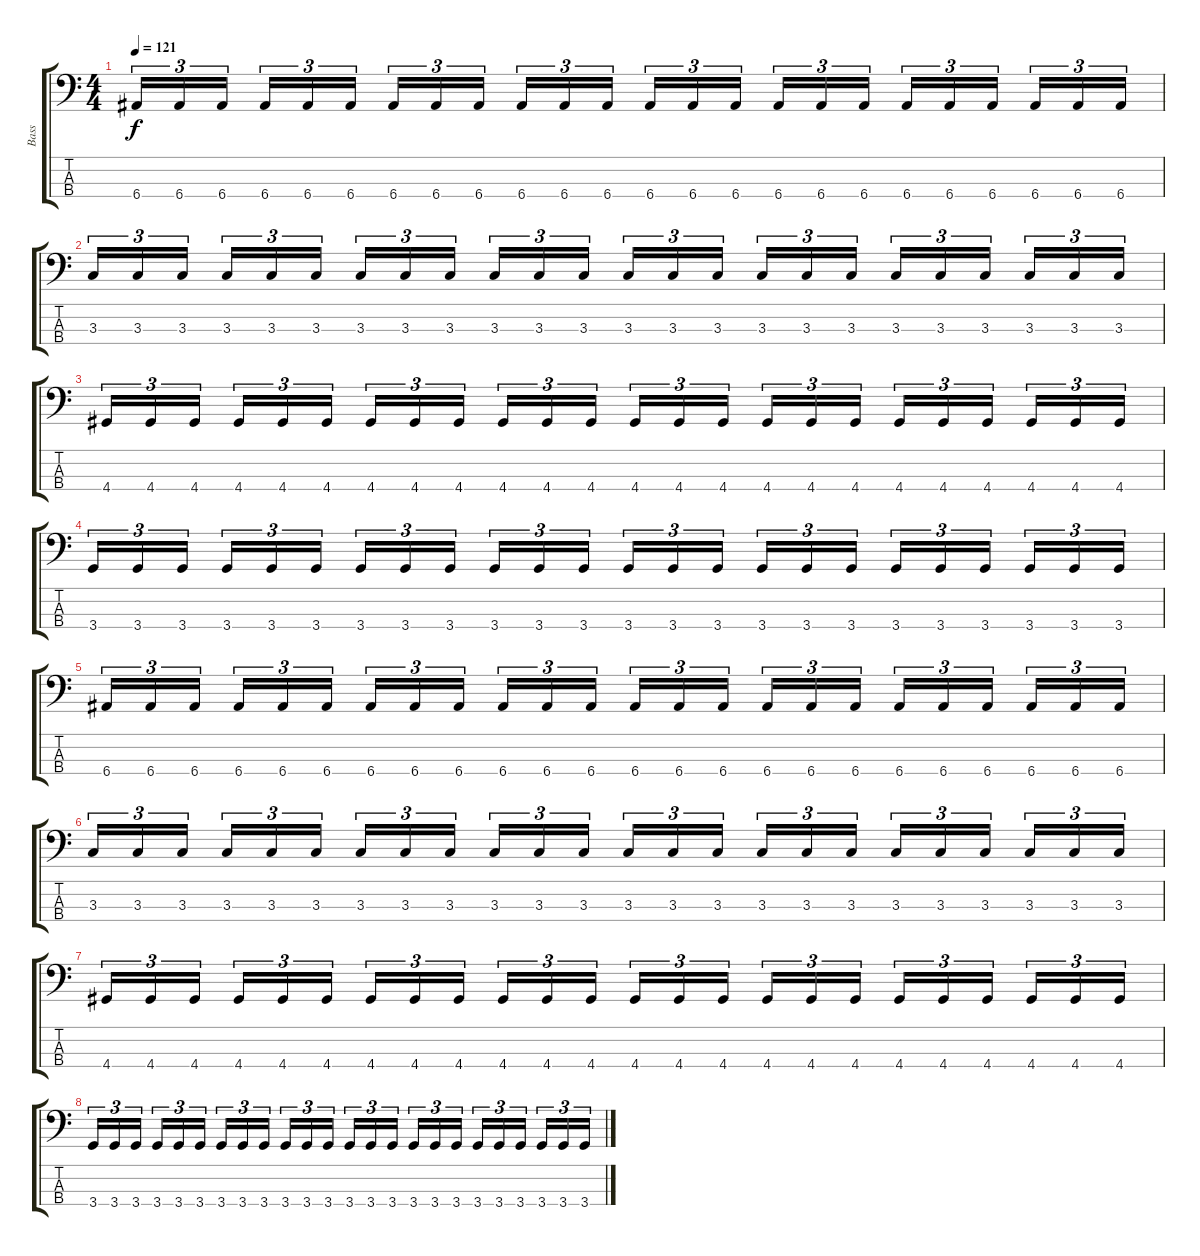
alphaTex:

\track ("Bass" "Bass") {instrument electricbasspick}
\staff {score tabs}
\tuning (G2 D2 A1 E1) {hide}
\ts (4 4)
\tempo 121
\clef f4
\ks c
6.4.16{tu (3 2) dy f} 6.4.16{tu (3 2)} 6.4.16{tu (3 2)} 6.4.16{tu (3 2)} 6.4.16{tu (3 2)} 6.4.16{tu (3 2)} 6.4.16{tu (3 2)} 6.4.16{tu (3 2)} 6.4.16{tu (3 2)} 6.4.16{tu (3 2)} 6.4.16{tu (3 2)} 6.4.16{tu (3 2)} 6.4.16{tu (3 2)} 6.4.16{tu (3 2)} 6.4.16{tu (3 2)} 6.4.16{tu (3 2)} 6.4.16{tu (3 2)} 6.4.16{tu (3 2)} 6.4.16{tu (3 2)} 6.4.16{tu (3 2)} 6.4.16{tu (3 2)} 6.4.16{tu (3 2)} 6.4.16{tu (3 2)} 6.4.16{tu (3 2)} |
3.3.16{tu (3 2)} 3.3.16{tu (3 2)} 3.3.16{tu (3 2)} 3.3.16{tu (3 2)} 3.3.16{tu (3 2)} 3.3.16{tu (3 2)} 3.3.16{tu (3 2)} 3.3.16{tu (3 2)} 3.3.16{tu (3 2)} 3.3.16{tu (3 2)} 3.3.16{tu (3 2)} 3.3.16{tu (3 2)} 3.3.16{tu (3 2)} 3.3.16{tu (3 2)} 3.3.16{tu (3 2)} 3.3.16{tu (3 2)} 3.3.16{tu (3 2)} 3.3.16{tu (3 2)} 3.3.16{tu (3 2)} 3.3.16{tu (3 2)} 3.3.16{tu (3 2)} 3.3.16{tu (3 2)} 3.3.16{tu (3 2)} 3.3.16{tu (3 2)} |
4.4.16{tu (3 2)} 4.4.16{tu (3 2)} 4.4.16{tu (3 2)} 4.4.16{tu (3 2)} 4.4.16{tu (3 2)} 4.4.16{tu (3 2)} 4.4.16{tu (3 2)} 4.4.16{tu (3 2)} 4.4.16{tu (3 2)} 4.4.16{tu (3 2)} 4.4.16{tu (3 2)} 4.4.16{tu (3 2)} 4.4.16{tu (3 2)} 4.4.16{tu (3 2)} 4.4.16{tu (3 2)} 4.4.16{tu (3 2)} 4.4.16{tu (3 2)} 4.4.16{tu (3 2)} 4.4.16{tu (3 2)} 4.4.16{tu (3 2)} 4.4.16{tu (3 2)} 4.4.16{tu (3 2)} 4.4.16{tu (3 2)} 4.4.16{tu (3 2)} |
3.4.16{tu (3 2)} 3.4.16{tu (3 2)} 3.4.16{tu (3 2)} 3.4.16{tu (3 2)} 3.4.16{tu (3 2)} 3.4.16{tu (3 2)} 3.4.16{tu (3 2)} 3.4.16{tu (3 2)} 3.4.16{tu (3 2)} 3.4.16{tu (3 2)} 3.4.16{tu (3 2)} 3.4.16{tu (3 2)} 3.4.16{tu (3 2)} 3.4.16{tu (3 2)} 3.4.16{tu (3 2)} 3.4.16{tu (3 2)} 3.4.16{tu (3 2)} 3.4.16{tu (3 2)} 3.4.16{tu (3 2)} 3.4.16{tu (3 2)} 3.4.16{tu (3 2)} 3.4.16{tu (3 2)} 3.4.16{tu (3 2)} 3.4.16{tu (3 2)} |
6.4.16{tu (3 2)} 6.4.16{tu (3 2)} 6.4.16{tu (3 2)} 6.4.16{tu (3 2)} 6.4.16{tu (3 2)} 6.4.16{tu (3 2)} 6.4.16{tu (3 2)} 6.4.16{tu (3 2)} 6.4.16{tu (3 2)} 6.4.16{tu (3 2)} 6.4.16{tu (3 2)} 6.4.16{tu (3 2)} 6.4.16{tu (3 2)} 6.4.16{tu (3 2)} 6.4.16{tu (3 2)} 6.4.16{tu (3 2)} 6.4.16{tu (3 2)} 6.4.16{tu (3 2)} 6.4.16{tu (3 2)} 6.4.16{tu (3 2)} 6.4.16{tu (3 2)} 6.4.16{tu (3 2)} 6.4.16{tu (3 2)} 6.4.16{tu (3 2)} |
3.3.16{tu (3 2)} 3.3.16{tu (3 2)} 3.3.16{tu (3 2)} 3.3.16{tu (3 2)} 3.3.16{tu (3 2)} 3.3.16{tu (3 2)} 3.3.16{tu (3 2)} 3.3.16{tu (3 2)} 3.3.16{tu (3 2)} 3.3.16{tu (3 2)} 3.3.16{tu (3 2)} 3.3.16{tu (3 2)} 3.3.16{tu (3 2)} 3.3.16{tu (3 2)} 3.3.16{tu (3 2)} 3.3.16{tu (3 2)} 3.3.16{tu (3 2)} 3.3.16{tu (3 2)} 3.3.16{tu (3 2)} 3.3.16{tu (3 2)} 3.3.16{tu (3 2)} 3.3.16{tu (3 2)} 3.3.16{tu (3 2)} 3.3.16{tu (3 2)} |
4.4.16{tu (3 2)} 4.4.16{tu (3 2)} 4.4.16{tu (3 2)} 4.4.16{tu (3 2)} 4.4.16{tu (3 2)} 4.4.16{tu (3 2)} 4.4.16{tu (3 2)} 4.4.16{tu (3 2)} 4.4.16{tu (3 2)} 4.4.16{tu (3 2)} 4.4.16{tu (3 2)} 4.4.16{tu (3 2)} 4.4.16{tu (3 2)} 4.4.16{tu (3 2)} 4.4.16{tu (3 2)} 4.4.16{tu (3 2)} 4.4.16{tu (3 2)} 4.4.16{tu (3 2)} 4.4.16{tu (3 2)} 4.4.16{tu (3 2)} 4.4.16{tu (3 2)} 4.4.16{tu (3 2)} 4.4.16{tu (3 2)} 4.4.16{tu (3 2)} |
3.4.16{tu (3 2)} 3.4.16{tu (3 2)} 3.4.16{tu (3 2)} 3.4.16{tu (3 2)} 3.4.16{tu (3 2)} 3.4.16{tu (3 2)} 3.4.16{tu (3 2)} 3.4.16{tu (3 2)} 3.4.16{tu (3 2)} 3.4.16{tu (3 2)} 3.4.16{tu (3 2)} 3.4.16{tu (3 2)} 3.4.16{tu (3 2)} 3.4.16{tu (3 2)} 3.4.16{tu (3 2)} 3.4.16{tu (3 2)} 3.4.16{tu (3 2)} 3.4.16{tu (3 2)} 3.4.16{tu (3 2)} 3.4.16{tu (3 2)} 3.4.16{tu (3 2)} 3.4.16{tu (3 2)} 3.4.16{tu (3 2)} 3.4.16{tu (3 2)}
